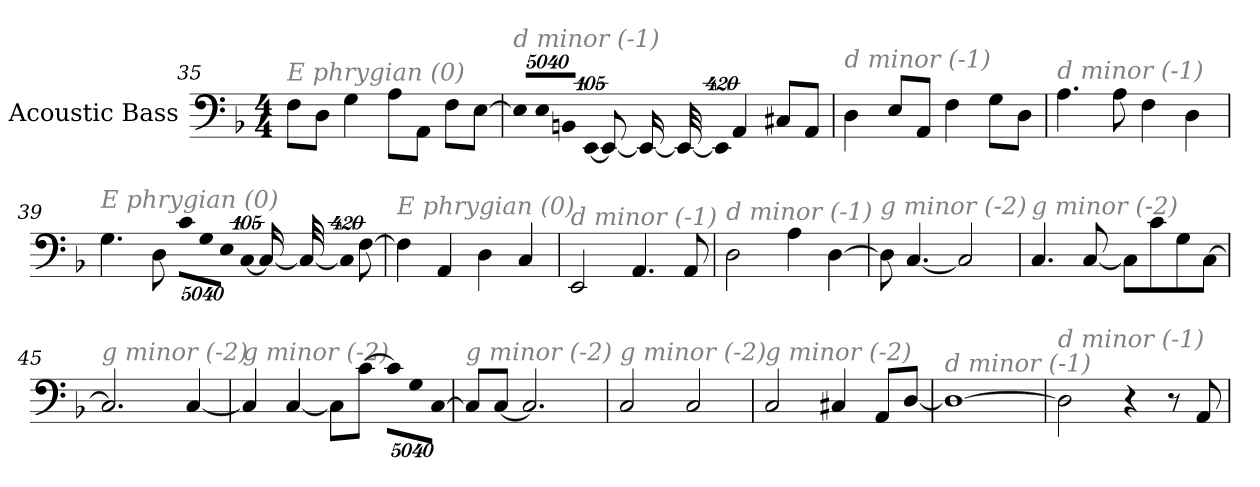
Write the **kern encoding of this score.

**kern
*part1
*staff1
*I"Acoustic Bass
*clefF4
*ITrd7c12
*k[b-]
*F:
*M4/4
=35
!LO:TX:i:color=#808080:t=E phrygian (0)
8FFL
8DDJ
4GG
8AAL
8AAAJ
8FFL
[8EEJ
=36
!LO:TX:i:color=#808080:t=d minor (-1)
!LO:N:vis=8
40320%3347EEL]
!LO:N:vis=8
40320%3347EE
!LO:N:vis=8
40320%3347BBBnJ
!LO:N:vis=1024
[13440%13EEE
8EEE_
16EEE_
32EEE_
!LO:N:vis=1024%31
13440%407EEE]
4AAA
8CC#XL
8AAAJ
=37
!LO:TX:i:color=#808080:t=d minor (-1)
4DD
8EEL
8AAAJ
4FF
8GGL
8DDJ
=38
!LO:TX:i:color=#808080:t=d minor (-1)
4.AA
8AA
4FF
4DD
=39
!LO:TX:i:color=#808080:t=E phrygian (0)
4.GG
8DD
!LO:N:vis=8
40320%3347CL
!LO:N:vis=8
40320%3347GG
!LO:N:vis=8
40320%3347EEJ
!LO:N:vis=1024
[13440%13CCL
16CCL_
32CCL_
!LO:N:vis=1024%31
13440%407CCL]
[8FFJ
=40
!LO:TX:i:color=#808080:t=E phrygian (0)
4FF]
4AAA
4DD
4CC
=41
!LO:TX:i:color=#808080:t=d minor (-1)
2EEE
4.AAA
8AAA
=42
!LO:TX:i:color=#808080:t=d minor (-1)
2DD
4AA
[4DD
=43
!LO:TX:i:color=#808080:t=g minor (-2)
8DD]
[4.CC
2CC]
=44
!LO:TX:i:color=#808080:t=g minor (-2)
4.CC
[8CC
8CCL]
8C
8GG
[8CCJ
=45
!LO:TX:i:color=#808080:t=g minor (-2)
2.CC]
[4CC
=46
!LO:TX:i:color=#808080:t=g minor (-2)
4CC]
[4CC
8CCL]
[8CJ
!LO:N:vis=8
40320%3347CL]
!LO:N:vis=8
40320%3347GG
!LO:N:vis=8
[40320%3347CCJ
=47
!LO:TX:i:color=#808080:t=g minor (-2)
8CCL]
[8CCJ
2.CC]
=48
!LO:TX:i:color=#808080:t=g minor (-2)
2CC
2CC
=49
!LO:TX:i:color=#808080:t=g minor (-2)
2CC
4CC#X
8AAAL
[8DDJ
=50
!LO:TX:i:color=#808080:t=d minor (-1)
1DD_
=51
!LO:TX:i:color=#808080:t=d minor (-1)
2DD]
4r
8r
8AAA
=
*-
